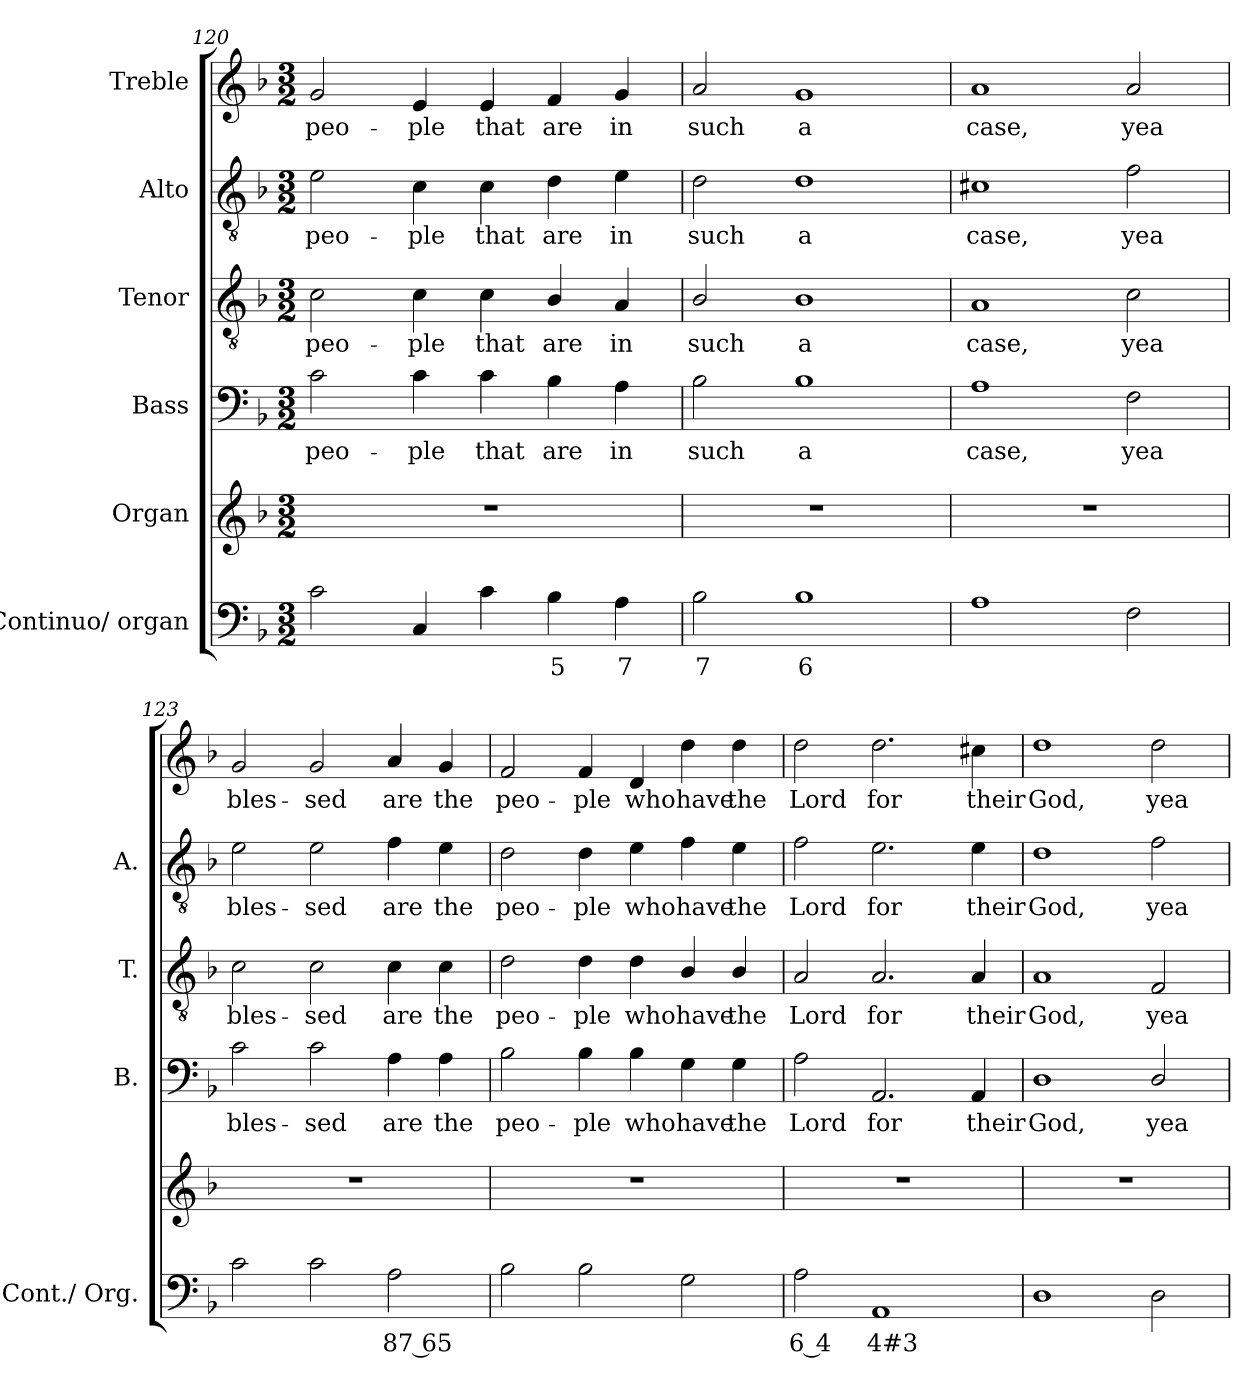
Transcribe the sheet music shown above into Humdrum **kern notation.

**kern	**text	**kern	**kern	**text	**kern	**text	**kern	**text	**kern	**text
*part6	*part6	*part5	*part4	*part4	*part3	*part3	*part2	*part2	*part1	*part1
*staff6	*staff6	*staff5	*staff4	*staff4	*staff3	*staff3	*staff2	*staff2	*staff1	*staff1
*I"Continuo/ organ	*	*I"Organ	*I"Bass	*	*I"Tenor	*	*I"Alto	*	*I"Treble	*
*I'Cont./ Org.	*	*	*I'B.	*	*I'T.	*	*I'A.	*	*	*
*clefF4	*	*clefG2	*clefF4	*	*clefGv2	*	*clefGv2	*	*clefG2	*
*	*	*	*	*	*ITrd7c12	*	*ITrd7c12	*	*	*
*k[b-]	*	*k[b-]	*k[b-]	*	*k[b-]	*	*k[b-]	*	*k[b-]	*
*F:	*	*F:	*F:	*	*F:	*	*F:	*	*F:	*
*M3/2	*	*M3/2	*M3/2	*	*M3/2	*	*M3/2	*	*M3/2	*
=120	=120	=120	=120	=120	=120	=120	=120	=120	=120	=120
!	!	!LO:N:vis=1	!	!	!	!	!	!	!	!
!	!	!	!	!LO:LY:b:color=#000000	!	!	!	!	!	!
!	!	!	!	!	!	!LO:LY:b:color=#000000	!	!	!	!
!	!	!	!	!	!	!	!	!LO:LY:b:color=#000000	!	!
!	!	!	!	!	!	!	!	!	!	!LO:LY:b:color=#000000
2ci\	.	1.r	2ci\	peo-	2Ci\	peo-	2Ei\	peo-	2gi/	peo-
!	!	!	!	!LO:LY:b:color=#000000	!	!	!	!	!	!
!	!	!	!	!	!	!LO:LY:b:color=#000000	!	!	!	!
!	!	!	!	!	!	!	!	!LO:LY:b:color=#000000	!	!
!	!	!	!	!	!	!	!	!	!	!LO:LY:b:color=#000000
4Ci/	.	.	4ci\	-ple	4Ci\	-ple	4Ci\	-ple	4ei/	-ple
!	!	!	!	!LO:LY:b:color=#000000	!	!	!	!	!	!
!	!	!	!	!	!	!LO:LY:b:color=#000000	!	!	!	!
!	!	!	!	!	!	!	!	!LO:LY:b:color=#000000	!	!
!	!	!	!	!	!	!	!	!	!	!LO:LY:b:color=#000000
4ci\	.	.	4ci\	that	4Ci\	that	4Ci\	that	4ei/	that
!	!LO:LY:b:color=#000000	!	!	!	!	!	!	!	!	!
!	!	!	!	!LO:LY:b:color=#000000	!	!	!	!	!	!
!	!	!	!	!	!	!LO:LY:b:color=#000000	!	!	!	!
!	!	!	!	!	!	!	!	!LO:LY:b:color=#000000	!	!
!	!	!	!	!	!	!	!	!	!	!LO:LY:b:color=#000000
4B-i\	5	.	4B-i\	are	4BB-i/	are	4Di\	are	4fi/	are
!	!LO:LY:b:color=#000000	!	!	!	!	!	!	!	!	!
!	!	!	!	!LO:LY:b:color=#000000	!	!	!	!	!	!
!	!	!	!	!	!	!LO:LY:b:color=#000000	!	!	!	!
!	!	!	!	!	!	!	!	!LO:LY:b:color=#000000	!	!
!	!	!	!	!	!	!	!	!	!	!LO:LY:b:color=#000000
4Ai\	7	.	4Ai\	in	4AAi/	in	4Ei\	in	4gi/	in
=121	=121	=121	=121	=121	=121	=121	=121	=121	=121	=121
!	!LO:LY:b:color=#000000	!LO:N:vis=1	!	!	!	!	!	!	!	!
!	!	!	!	!LO:LY:b:color=#000000	!	!	!	!	!	!
!	!	!	!	!	!	!LO:LY:b:color=#000000	!	!	!	!
!	!	!	!	!	!	!	!	!LO:LY:b:color=#000000	!	!
!	!	!	!	!	!	!	!	!	!	!LO:LY:b:color=#000000
2B-i\	7	1.r	2B-i\	such	2BB-i/	such	2Di\	such	2ai/	such
!	!LO:LY:b:color=#000000	!	!	!	!	!	!	!	!	!
!	!	!	!	!LO:LY:b:color=#000000	!	!	!	!	!	!
!	!	!	!	!	!	!LO:LY:b:color=#000000	!	!	!	!
!	!	!	!	!	!	!	!	!LO:LY:b:color=#000000	!	!
!	!	!	!	!	!	!	!	!	!	!LO:LY:b:color=#000000
1B-i	6	.	1B-i	a	1BB-i	a	1Di	a	1gi	a
=122	=122	=122	=122	=122	=122	=122	=122	=122	=122	=122
!	!	!LO:N:vis=1	!	!	!	!	!	!	!	!
!	!	!	!	!LO:LY:b:color=#000000	!	!	!	!	!	!
!	!	!	!	!	!	!LO:LY:b:color=#000000	!	!	!	!
!	!	!	!	!	!	!	!	!LO:LY:b:color=#000000	!	!
!	!	!	!	!	!	!	!	!	!	!LO:LY:b:color=#000000
1Ai	.	1.r	1Ai	case,	1AAi	case,	1C#Xi	case,	1ai	case,
!	!	!	!	!LO:LY:b:color=#000000	!	!	!	!	!	!
!	!	!	!	!	!	!LO:LY:b:color=#000000	!	!	!	!
!	!	!	!	!	!	!	!	!LO:LY:b:color=#000000	!	!
!	!	!	!	!	!	!	!	!	!	!LO:LY:b:color=#000000
2Fi\	.	.	2Fi\	yea	2Ci\	yea	2Fi\	yea	2ai/	yea
=123	=123	=123	=123	=123	=123	=123	=123	=123	=123	=123
!	!	!LO:N:vis=1	!	!	!	!	!	!	!	!
!	!	!	!	!LO:LY:b:color=#000000	!	!	!	!	!	!
!	!	!	!	!	!	!LO:LY:b:color=#000000	!	!	!	!
!	!	!	!	!	!	!	!	!LO:LY:b:color=#000000	!	!
!	!	!	!	!	!	!	!	!	!	!LO:LY:b:color=#000000
2ci\	.	1.r	2ci\	bles-	2Ci\	bles-	2Ei\	bles-	2gi/	bles-
!	!	!	!	!LO:LY:b:color=#000000	!	!	!	!	!	!
!	!	!	!	!	!	!LO:LY:b:color=#000000	!	!	!	!
!	!	!	!	!	!	!	!	!LO:LY:b:color=#000000	!	!
!	!	!	!	!	!	!	!	!	!	!LO:LY:b:color=#000000
2ci\	.	.	2ci\	-sed	2Ci\	-sed	2Ei\	-sed	2gi/	-sed
!	!LO:LY:b:color=#000000	!	!	!	!	!	!	!	!	!
!	!	!	!	!LO:LY:b:color=#000000	!	!	!	!	!	!
!	!	!	!	!	!	!LO:LY:b:color=#000000	!	!	!	!
!	!	!	!	!	!	!	!	!LO:LY:b:color=#000000	!	!
!	!	!	!	!	!	!	!	!	!	!LO:LY:b:color=#000000
2Ai\	87 65	.	4Ai\	are	4Ci\	are	4Fi\	are	4ai/	are
!	!	!	!	!LO:LY:b:color=#000000	!	!	!	!	!	!
!	!	!	!	!	!	!LO:LY:b:color=#000000	!	!	!	!
!	!	!	!	!	!	!	!	!LO:LY:b:color=#000000	!	!
!	!	!	!	!	!	!	!	!	!	!LO:LY:b:color=#000000
.	.	.	4Ai\	the	4Ci\	the	4Ei\	the	4gi/	the
=124	=124	=124	=124	=124	=124	=124	=124	=124	=124	=124
!	!	!LO:N:vis=1	!	!	!	!	!	!	!	!
!	!	!	!	!LO:LY:b:color=#000000	!	!	!	!	!	!
!	!	!	!	!	!	!LO:LY:b:color=#000000	!	!	!	!
!	!	!	!	!	!	!	!	!LO:LY:b:color=#000000	!	!
!	!	!	!	!	!	!	!	!	!	!LO:LY:b:color=#000000
2B-i\	.	1.r	2B-i\	peo-	2Di\	peo-	2Di\	peo-	2fi/	peo-
!	!	!	!	!LO:LY:b:color=#000000	!	!	!	!	!	!
!	!	!	!	!	!	!LO:LY:b:color=#000000	!	!	!	!
!	!	!	!	!	!	!	!	!LO:LY:b:color=#000000	!	!
!	!	!	!	!	!	!	!	!	!	!LO:LY:b:color=#000000
2B-i\	.	.	4B-i\	-ple	4Di\	-ple	4Di\	-ple	4fi/	-ple
!	!	!	!	!LO:LY:b:color=#000000	!	!	!	!	!	!
!	!	!	!	!	!	!LO:LY:b:color=#000000	!	!	!	!
!	!	!	!	!	!	!	!	!LO:LY:b:color=#000000	!	!
!	!	!	!	!	!	!	!	!	!	!LO:LY:b:color=#000000
.	.	.	4B-i\	who	4Di\	who	4Ei\	who	4di/	who
!	!	!	!	!LO:LY:b:color=#000000	!	!	!	!	!	!
!	!	!	!	!	!	!LO:LY:b:color=#000000	!	!	!	!
!	!	!	!	!	!	!	!	!LO:LY:b:color=#000000	!	!
!	!	!	!	!	!	!	!	!	!	!LO:LY:b:color=#000000
2Gi\	.	.	4Gi\	have	4BB-i/	have	4Fi\	have	4ddi\	have
!	!	!	!	!LO:LY:b:color=#000000	!	!	!	!	!	!
!	!	!	!	!	!	!LO:LY:b:color=#000000	!	!	!	!
!	!	!	!	!	!	!	!	!LO:LY:b:color=#000000	!	!
!	!	!	!	!	!	!	!	!	!	!LO:LY:b:color=#000000
.	.	.	4Gi\	the	4BB-i/	the	4Ei\	the	4ddi\	the
!!LO:LB:g=z
=125	=125	=125	=125	=125	=125	=125	=125	=125	=125	=125
!	!LO:LY:b:color=#000000	!LO:N:vis=1	!	!	!	!	!	!	!	!
!	!	!	!	!LO:LY:b:color=#000000	!	!	!	!	!	!
!	!	!	!	!	!	!LO:LY:b:color=#000000	!	!	!	!
!	!	!	!	!	!	!	!	!LO:LY:b:color=#000000	!	!
!	!	!	!	!	!	!	!	!	!	!LO:LY:b:color=#000000
2Ai\	6 4	1.r	2Ai\	Lord	2AAi/	Lord	2Fi\	Lord	2ddi\	Lord
!	!LO:LY:b:color=#000000	!	!	!	!	!	!	!	!	!
!	!	!	!	!LO:LY:b:color=#000000	!	!	!	!	!	!
!	!	!	!	!	!	!LO:LY:b:color=#000000	!	!	!	!
!	!	!	!	!	!	!	!	!LO:LY:b:color=#000000	!	!
!	!	!	!	!	!	!	!	!	!	!LO:LY:b:color=#000000
1AAi	4#3	.	2.AAi/	for	2.AAi/	for	2.Ei\	for	2.ddi\	for
!	!	!	!	!LO:LY:b:color=#000000	!	!	!	!	!	!
!	!	!	!	!	!	!LO:LY:b:color=#000000	!	!	!	!
!	!	!	!	!	!	!	!	!LO:LY:b:color=#000000	!	!
!	!	!	!	!	!	!	!	!	!	!LO:LY:b:color=#000000
.	.	.	4AAi/	their	4AAi/	their	4Ei\	their	4cc#Xi\	their
=126	=126	=126	=126	=126	=126	=126	=126	=126	=126	=126
!	!	!LO:N:vis=1	!	!	!	!	!	!	!	!
!	!	!	!	!LO:LY:b:color=#000000	!	!	!	!	!	!
!	!	!	!	!	!	!LO:LY:b:color=#000000	!	!	!	!
!	!	!	!	!	!	!	!	!LO:LY:b:color=#000000	!	!
!	!	!	!	!	!	!	!	!	!	!LO:LY:b:color=#000000
1Di	.	1.r	1Di	God,	1AAi	God,	1Di	God,	1ddi	God,
!	!	!	!	!LO:LY:b:color=#000000	!	!	!	!	!	!
!	!	!	!	!	!	!LO:LY:b:color=#000000	!	!	!	!
!	!	!	!	!	!	!	!	!LO:LY:b:color=#000000	!	!
!	!	!	!	!	!	!	!	!	!	!LO:LY:b:color=#000000
2Di\	.	.	2Di/	yea	2FFi/	yea	2Fi\	yea	2ddi\	yea
=	=	=	=	=	=	=	=	=	=	=
*-	*-	*-	*-	*-	*-	*-	*-	*-	*-	*-
